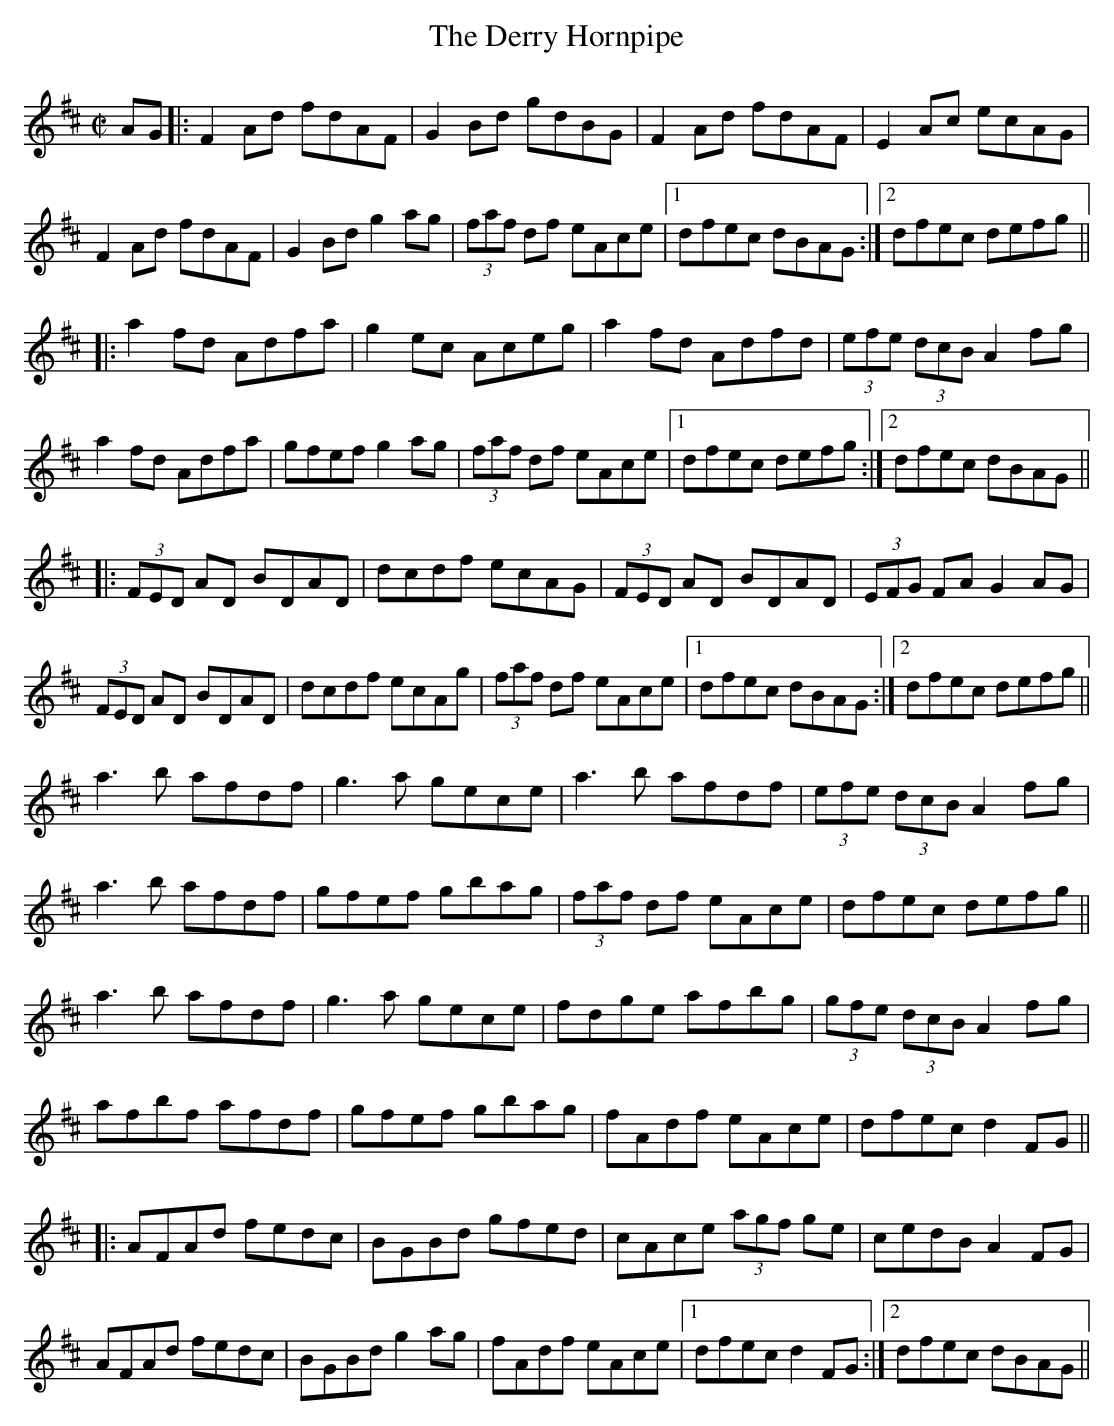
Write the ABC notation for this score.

X:1
T:Derry Hornpipe, The
M:C|
K:D
AG|:F2Ad fdAF|G2Bd gdBG|F2Ad fdAF|E2Ac ecAG|
F2Ad fdAF|G2Bd g2ag|(3faf df eAce|1 dfec dBAG:|2 dfec defg||
|:a2fd Adfa|g2ec Aceg|a2fd Adfd|(3efe (3dcB A2fg|
a2fd Adfa|gfef g2ag|(3faf df eAce|1 dfec defg:|2 dfec dBAG||
|:(3FED AD BDAD|dcdf ecAG|(3FED AD BDAD|(3EFG FA G2AG|
(3FED AD BDAD|dcdf ecAg|(3faf df eAce|1 dfec dBAG:|2 dfec defg||
a3b afdf|g3a gece|a3b afdf|(3efe (3dcB A2fg|
a3b afdf|gfef gbag|(3faf df eAce|dfec defg||
a3b afdf|g3a gece|fdge afbg|(3gfe (3dcB A2fg|
afbf afdf|gfef gbag|fAdf eAce|dfec d2FG||
|:AFAd fedc|BGBd gfed|cAce (3agf ge|cedB A2FG|
AFAd fedc|BGBd g2ag|fAdf eAce|1 dfec d2FG:|2 dfec dBAG||
